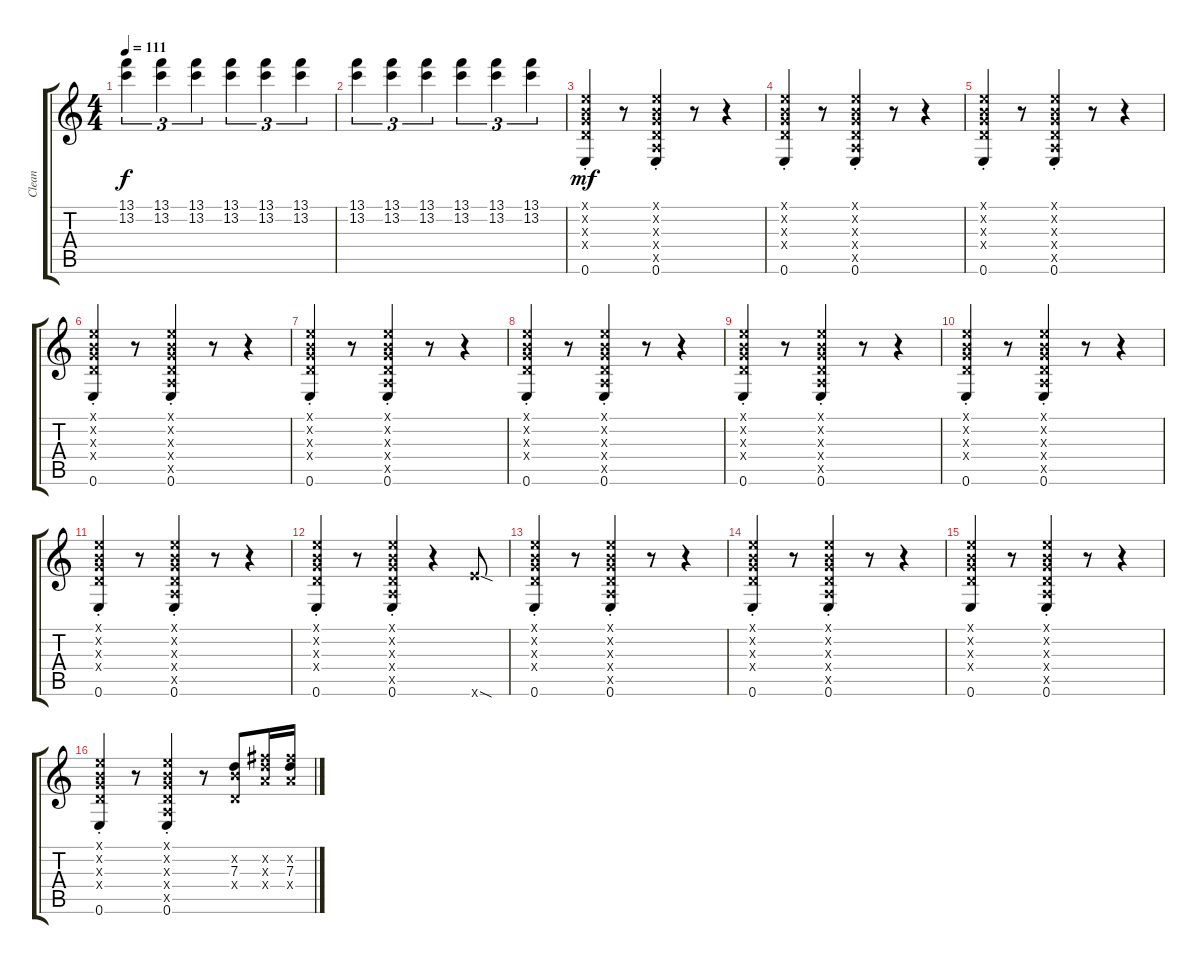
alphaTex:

\track ("Clean" "Clean") {instrument electricguitarclean}
\staff {score tabs}
\tuning (E4 B3 G3 D3 A2 E2) {hide}
\ts (4 4)
\tempo 111
\clef g2
\ks c
(13.1 13.2).4{tu (3 2) dy f instrument electricguitarclean} (13.1 13.2).4{tu (3 2)} (13.1 13.2).4{tu (3 2)} (13.1 13.2).4{tu (3 2)} (13.1 13.2).4{tu (3 2)} (13.1 13.2).4{tu (3 2)} |
(13.1 13.2).4{tu (3 2)} (13.1 13.2).4{tu (3 2)} (13.1 13.2).4{tu (3 2)} (13.1 13.2).4{tu (3 2)} (13.1 13.2).4{tu (3 2)} (13.1 13.2).4{tu (3 2)} |
(0.1{st x} 0.2{st x} 0.3{st x} 0.4{st x} 0.6{st}).4{dy mf} r.8 (0.1{st x} 0.2{st x} 0.3{st x} 0.4{st x} 0.5{st x} 0.6{st}).4 r.8 r.4 |
(0.1{st x} 0.2{st x} 0.3{st x} 0.4{st x} 0.6{st}).4 r.8 (0.1{st x} 0.2{st x} 0.3{st x} 0.4{st x} 0.5{st x} 0.6{st}).4 r.8 r.4 |
(0.1{st x} 0.2{st x} 0.3{st x} 0.4{st x} 0.6{st}).4 r.8 (0.1{st x} 0.2{st x} 0.3{st x} 0.4{st x} 0.5{st x} 0.6{st}).4 r.8 r.4 |
(0.1{st x} 0.2{st x} 0.3{st x} 0.4{st x} 0.6{st}).4 r.8 (0.1{st x} 0.2{st x} 0.3{st x} 0.4{st x} 0.5{st x} 0.6{st}).4 r.8 r.4 |
(0.1{st x} 0.2{st x} 0.3{st x} 0.4{st x} 0.6{st}).4 r.8 (0.1{st x} 0.2{st x} 0.3{st x} 0.4{st x} 0.5{st x} 0.6{st}).4 r.8 r.4 |
(0.1{st x} 0.2{st x} 0.3{st x} 0.4{st x} 0.6{st}).4 r.8 (0.1{st x} 0.2{st x} 0.3{st x} 0.4{st x} 0.5{st x} 0.6{st}).4 r.8 r.4 |
(0.1{st x} 0.2{st x} 0.3{st x} 0.4{st x} 0.6{st}).4 r.8 (0.1{st x} 0.2{st x} 0.3{st x} 0.4{st x} 0.5{st x} 0.6{st}).4 r.8 r.4 |
(0.1{st x} 0.2{st x} 0.3{st x} 0.4{st x} 0.6{st}).4 r.8 (0.1{st x} 0.2{st x} 0.3{st x} 0.4{st x} 0.5{st x} 0.6{st}).4 r.8 r.4 |
(0.1{st x} 0.2{st x} 0.3{st x} 0.4{st x} 0.6{st}).4 r.8 (0.1{st x} 0.2{st x} 0.3{st x} 0.4{st x} 0.5{st x} 0.6{st}).4 r.8 r.4 |
(0.1{st x} 0.2{st x} 0.3{st x} 0.4{st x} 0.6{st}).4 r.8 (0.1{st x} 0.2{st x} 0.3{st x} 0.4{st x} 0.5{st x} 0.6{st}).4 r.4 12.6{sod x}.8 |
(0.1{st x} 0.2{st x} 0.3{st x} 0.4{st x} 0.6{st}).4 r.8 (0.1{st x} 0.2{st x} 0.3{st x} 0.4{st x} 0.5{st x} 0.6{st}).4 r.8 r.4 |
(0.1{st x} 0.2{st x} 0.3{st x} 0.4{st x} 0.6{st}).4 r.8 (0.1{st x} 0.2{st x} 0.3{st x} 0.4{st x} 0.5{st x} 0.6{st}).4 r.8 r.4 |
(0.1{x} 0.2{x} 0.3{x} 0.4{x} 0.6).4 r.8 (0.1{st x} 0.2{st x} 0.3{st x} 0.4{st x} 0.5{st x} 0.6{st}).4 r.8 r.4 |
(0.1{st x} 0.2{st x} 0.3{st x} 0.4{st x} 0.6{st}).4 r.8 (0.1{st x} 0.2{st x} 0.3{st x} 0.4{st x} 0.5{st x} 0.6{st}).4 r.8 (0.2{x} 7.3 0.4{x}).8 (7.2{x} 7.3{x} 7.4{x}).16 (7.2{x} 7.3 7.4{x}).16
